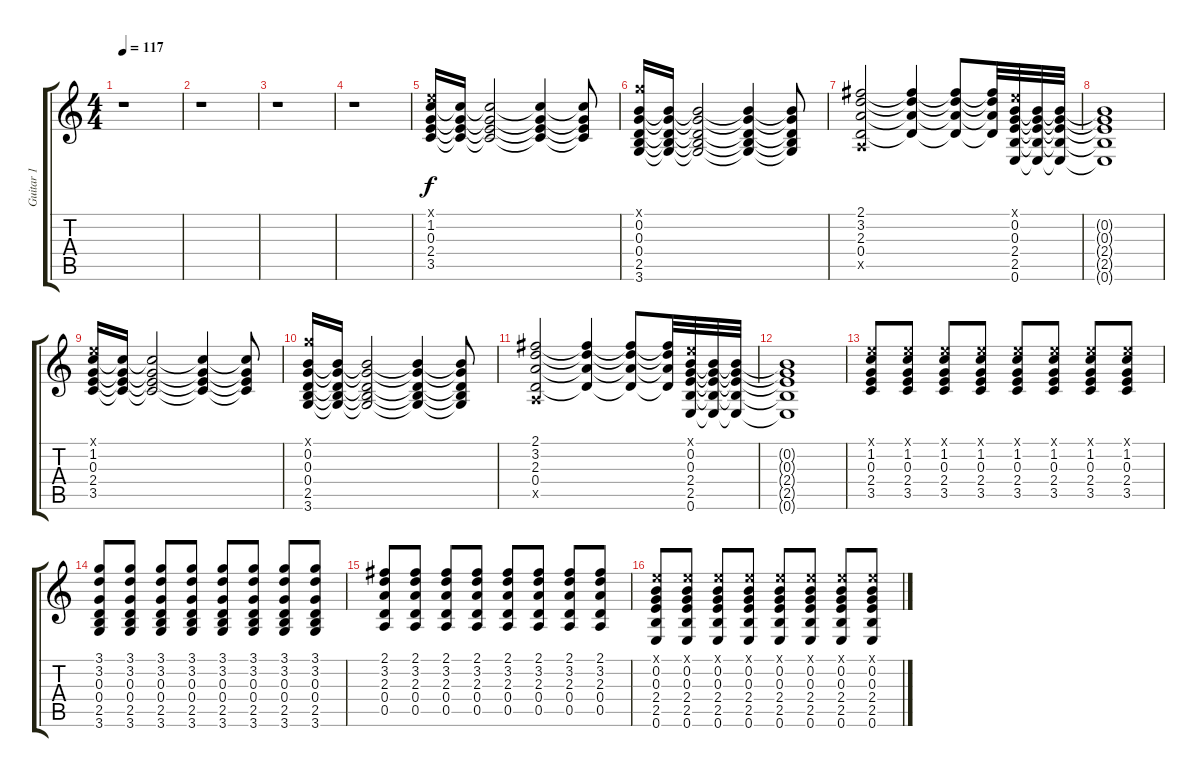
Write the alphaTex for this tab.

\track ("Guitar 1" "Guitar 1") {instrument overdrivenguitar}
\staff {score tabs}
\tuning (E4 B3 G3 D3 A2 E2) {hide}
\ts (4 4)
\tempo 117
\clef g2
\ks c
r.1{dy f} |
r.1 |
r.1 |
r.1 |
(0.1{x} 1.2 0.3 2.4 3.5).16{volume 8} (1.2{t} 0.3{t} 2.4{t} 3.5{t}).16 (1.2{t} 0.3{t} 2.4{t} 3.5{t}).2 (1.2{t} 0.3{t} 2.4{t} 3.5{t}).4 (1.2{t} 0.3{t} 2.4{t} 3.5{t}).8 |
(3.1{x} 0.2 0.3 0.4 2.5 3.6).16 (0.2{t} 0.3{t} 0.4{t} 2.5{t} 3.6{t}).16 (0.2{t} 0.3{t} 0.4{t} 2.5{t} 3.6{t}).2 (0.2{t} 0.3{t} 0.4{t} 2.5{t} 3.6{t}).4 (0.2{t} 0.3{t} 0.4{t} 2.5{t} 3.6{t}).8 |
(2.1 3.2 2.3 0.4 0.5{x}).2 (2.1{t} 3.2{t} 2.3{t} 0.4{t}).4 (2.1{t} 3.2{t} 2.3{t} 0.4{t}).8 (2.1{t} 3.2{t} 2.3{t} 0.4{t}).32 (0.1{x} 0.2 0.3 2.4 2.5 0.6).32 (0.2{t} 0.3{t} 2.4{t} 2.5{t} 0.6{t}).32 (0.2{t} 0.3{t} 2.4{t} 2.5{t} 0.6{t}).32 |
(0.2{t} 0.3{t} 2.4{t} 2.5{t} 0.6{t}).1 |
(0.1{x} 1.2 0.3 2.4 3.5).16{volume 8} (1.2{t} 0.3{t} 2.4{t} 3.5{t}).16 (1.2{t} 0.3{t} 2.4{t} 3.5{t}).2 (1.2{t} 0.3{t} 2.4{t} 3.5{t}).4 (1.2{t} 0.3{t} 2.4{t} 3.5{t}).8 |
(3.1{x} 0.2 0.3 0.4 2.5 3.6).16 (0.2{t} 0.3{t} 0.4{t} 2.5{t} 3.6{t}).16 (0.2{t} 0.3{t} 0.4{t} 2.5{t} 3.6{t}).2 (0.2{t} 0.3{t} 0.4{t} 2.5{t} 3.6{t}).4 (0.2{t} 0.3{t} 0.4{t} 2.5{t} 3.6{t}).8 |
(2.1 3.2 2.3 0.4 0.5{x}).2 (2.1{t} 3.2{t} 2.3{t} 0.4{t}).4 (2.1{t} 3.2{t} 2.3{t} 0.4{t}).8 (2.1{t} 3.2{t} 2.3{t} 0.4{t}).32 (0.1{x} 0.2 0.3 2.4 2.5 0.6).32 (0.2{t} 0.3{t} 2.4{t} 2.5{t} 0.6{t}).32 (0.2{t} 0.3{t} 2.4{t} 2.5{t} 0.6{t}).32 |
(0.2{t} 0.3{t} 2.4{t} 2.5{t} 0.6{t}).1 |
(0.1{x} 1.2 0.3 2.4 3.5).8{volume 10} (0.1{x} 1.2 0.3 2.4 3.5).8 (0.1{x} 1.2 0.3 2.4 3.5).8 (0.1{x} 1.2 0.3 2.4 3.5).8 (0.1{x} 1.2 0.3 2.4 3.5).8 (0.1{x} 1.2 0.3 2.4 3.5).8 (0.1{x} 1.2 0.3 2.4 3.5).8 (0.1{x} 1.2 0.3 2.4 3.5).8 |
(3.1 3.2 0.3 0.4 2.5 3.6).8 (3.1 3.2 0.3 0.4 2.5 3.6).8 (3.1 3.2 0.3 0.4 2.5 3.6).8 (3.1 3.2 0.3 0.4 2.5 3.6).8 (3.1 3.2 0.3 0.4 2.5 3.6).8 (3.1 3.2 0.3 0.4 2.5 3.6).8 (3.1 3.2 0.3 0.4 2.5 3.6).8 (3.1 3.2 0.3 0.4 2.5 3.6).8 |
(2.1 3.2 2.3 0.4 0.5).8 (2.1 3.2 2.3 0.4 0.5).8 (2.1 3.2 2.3 0.4 0.5).8 (2.1 3.2 2.3 0.4 0.5).8 (2.1 3.2 2.3 0.4 0.5).8 (2.1 3.2 2.3 0.4 0.5).8 (2.1 3.2 2.3 0.4 0.5).8 (2.1 3.2 2.3 0.4 0.5).8 |
(0.1{x} 0.2 0.3 2.4 2.5 0.6).8 (0.1{x} 0.2 0.3 2.4 2.5 0.6).8 (0.1{x} 0.2 0.3 2.4 2.5 0.6).8 (0.1{x} 0.2 0.3 2.4 2.5 0.6).8 (0.1{x} 0.2 0.3 2.4 2.5 0.6).8 (0.1{x} 0.2 0.3 2.4 2.5 0.6).8 (0.1{x} 0.2 0.3 2.4 2.5 0.6).8 (0.1{x} 0.2 0.3 2.4 2.5 0.6).8
